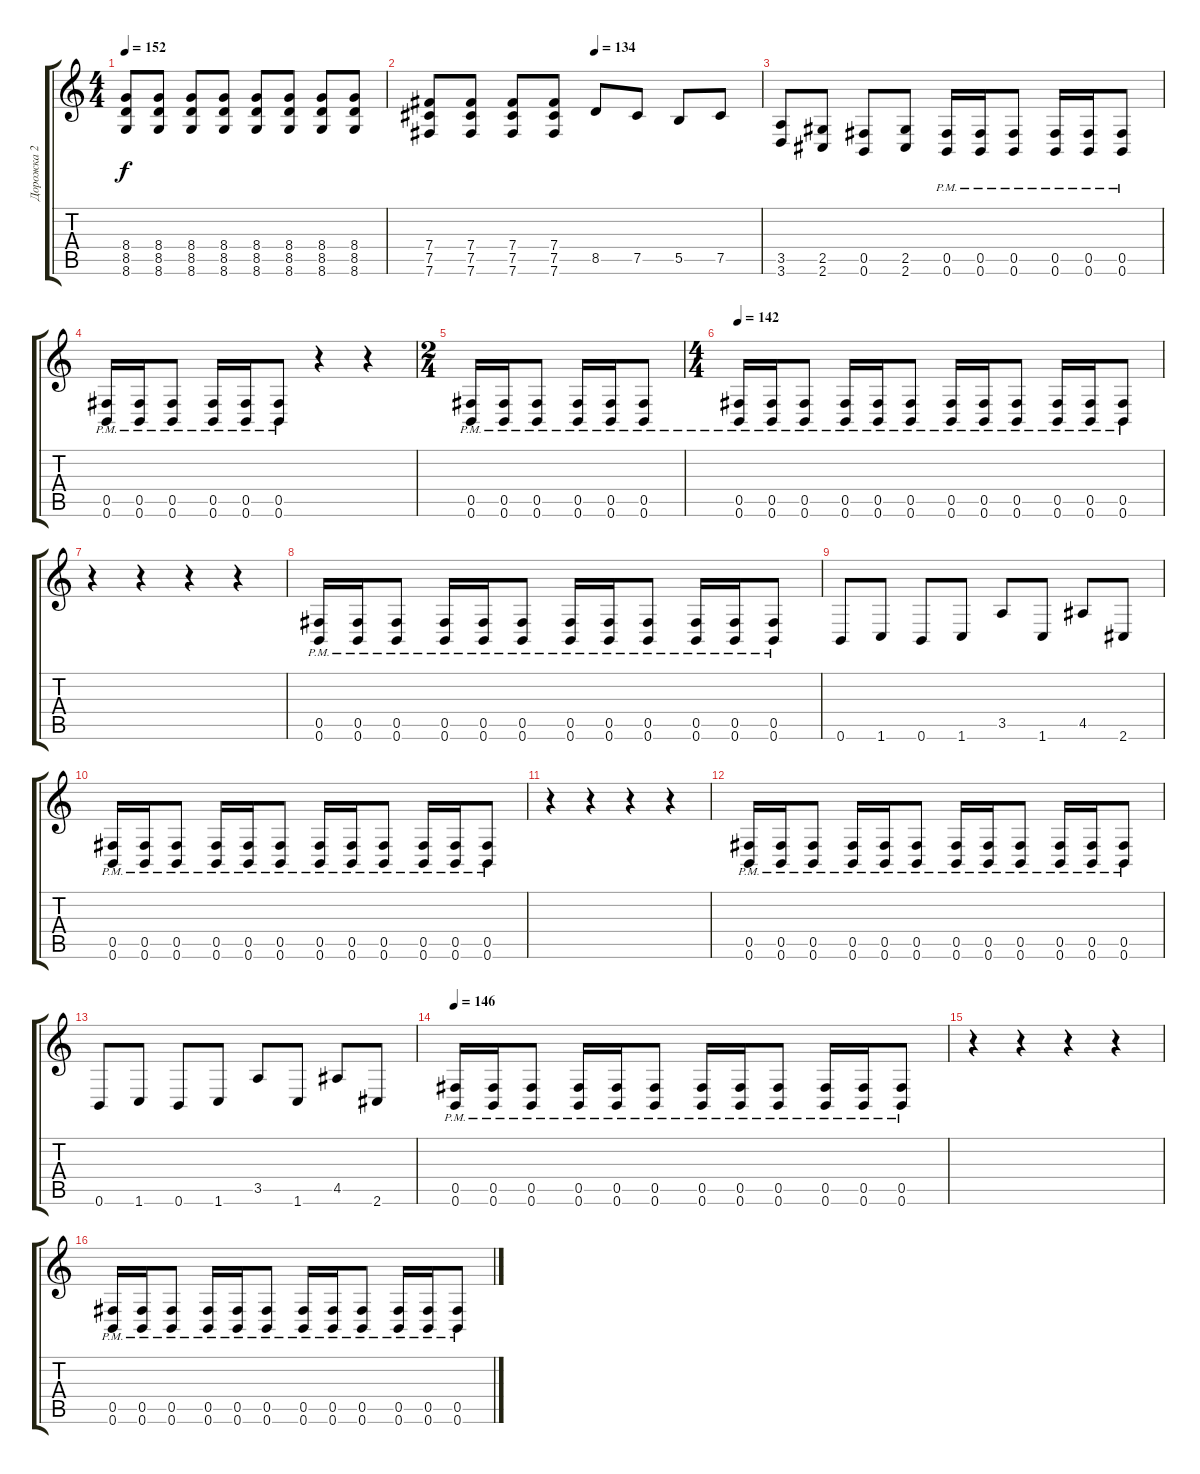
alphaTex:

\track ("Дорожка 2" "Дорожка 2") {instrument distortionguitar}
\staff {score tabs}
\tuning (Db4 Ab3 E3 B2 Gb2 B1) {hide}
\ts (4 4)
\tempo 152
\clef g2
\ks c
(8.4 8.5 8.6).8{dy f} (8.4 8.5 8.6).8 (8.4 8.5 8.6).8 (8.4 8.5 8.6).8 (8.4 8.5 8.6).8 (8.4 8.5 8.6).8 (8.4 8.5 8.6).8 (8.4 8.5 8.6).8 |
\tempo (138 0.5)
\tempo (134 0.5)
(7.4 7.5 7.6).8 (7.4 7.5 7.6).8 (7.4 7.5 7.6).8 (7.4 7.5 7.6).8 8.5.8 7.5.8 5.5.8 7.5.8 |
(3.5 3.6).8 (2.5 2.6).8 (0.5 0.6).8 (2.5 2.6).8 (0.5{pm} 0.6).16 (0.5{pm} 0.6).16 (0.5{pm} 0.6).8 (0.5{pm} 0.6).16 (0.5{pm} 0.6).16 (0.5{pm} 0.6).8 |
(0.5{pm} 0.6).16 (0.5{pm} 0.6).16 (0.5{pm} 0.6).8 (0.5{pm} 0.6).16 (0.5{pm} 0.6).16 (0.5{pm} 0.6).8 r.4 r.4 |
\ts (2 4)
(0.5{pm} 0.6).16 (0.5{pm} 0.6).16 (0.5{pm} 0.6).8 (0.5{pm} 0.6).16 (0.5{pm} 0.6).16 (0.5{pm} 0.6).8 |
\ts (4 4)
\tempo 142
(0.5{pm} 0.6).16 (0.5{pm} 0.6).16 (0.5{pm} 0.6).8 (0.5{pm} 0.6).16 (0.5{pm} 0.6).16 (0.5{pm} 0.6).8 (0.5{pm} 0.6).16 (0.5{pm} 0.6).16 (0.5{pm} 0.6).8 (0.5{pm} 0.6).16 (0.5{pm} 0.6).16 (0.5{pm} 0.6).8 |
r.4 r.4 r.4 r.4 |
(0.5{pm} 0.6).16 (0.5{pm} 0.6).16 (0.5{pm} 0.6).8 (0.5{pm} 0.6).16 (0.5{pm} 0.6).16 (0.5{pm} 0.6).8 (0.5{pm} 0.6).16 (0.5{pm} 0.6).16 (0.5{pm} 0.6).8 (0.5{pm} 0.6).16 (0.5{pm} 0.6).16 (0.5{pm} 0.6).8 |
0.6.8 1.6.8 0.6.8 1.6.8 3.5.8 1.6.8 4.5.8 2.6.8 |
(0.5{pm} 0.6).16 (0.5{pm} 0.6).16 (0.5{pm} 0.6).8 (0.5{pm} 0.6).16 (0.5{pm} 0.6).16 (0.5{pm} 0.6).8 (0.5{pm} 0.6).16 (0.5{pm} 0.6).16 (0.5{pm} 0.6).8 (0.5{pm} 0.6).16 (0.5{pm} 0.6).16 (0.5{pm} 0.6).8 |
r.4 r.4 r.4 r.4 |
(0.5{pm} 0.6).16 (0.5{pm} 0.6).16 (0.5{pm} 0.6).8 (0.5{pm} 0.6).16 (0.5{pm} 0.6).16 (0.5{pm} 0.6).8 (0.5{pm} 0.6).16 (0.5{pm} 0.6).16 (0.5{pm} 0.6).8 (0.5{pm} 0.6).16 (0.5{pm} 0.6).16 (0.5{pm} 0.6).8 |
0.6.8 1.6.8 0.6.8 1.6.8 3.5.8 1.6.8 4.5.8 2.6.8 |
\tempo 146
(0.5{pm} 0.6).16 (0.5{pm} 0.6).16 (0.5{pm} 0.6).8 (0.5{pm} 0.6).16 (0.5{pm} 0.6).16 (0.5{pm} 0.6).8 (0.5{pm} 0.6).16 (0.5{pm} 0.6).16 (0.5{pm} 0.6).8 (0.5{pm} 0.6).16 (0.5{pm} 0.6).16 (0.5{pm} 0.6).8 |
r.4 r.4 r.4 r.4 |
(0.5{pm} 0.6).16 (0.5{pm} 0.6).16 (0.5{pm} 0.6).8 (0.5{pm} 0.6).16 (0.5{pm} 0.6).16 (0.5{pm} 0.6).8 (0.5{pm} 0.6).16 (0.5{pm} 0.6).16 (0.5{pm} 0.6).8 (0.5{pm} 0.6).16 (0.5{pm} 0.6).16 (0.5{pm} 0.6).8
